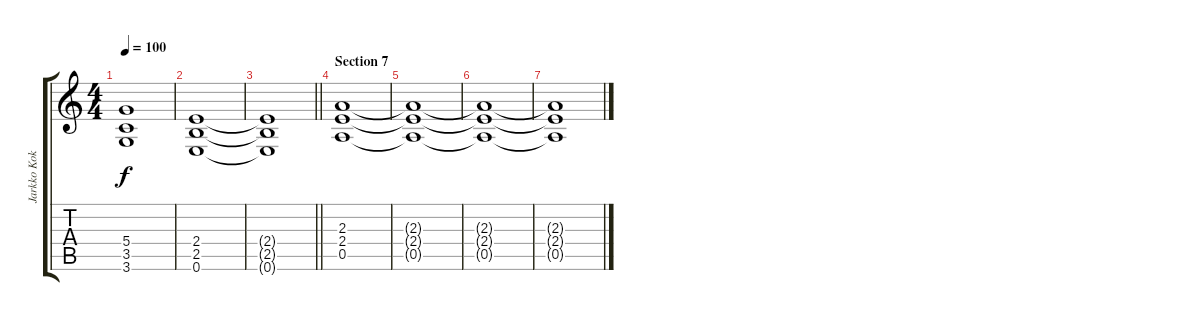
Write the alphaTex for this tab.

\track ("Jarkko Kokko (guitar) " "Jarkko Kok") {instrument distortionguitar}
\staff {score tabs}
\tuning (E4 B3 G3 D3 A2 E2) {hide}
\ts (4 4)
\tempo 100
\clef g2
\ks aminor
(5.4 3.5 3.6).1{dy f} |
(2.4 2.5 0.6).1 |
\barLineRight lightlight
(2.4{t} 2.5{t} 0.6{t}).1 |
\section ("" "Section 7")
(2.3 2.4 0.5).1{volume 0} |
(2.3{t} 2.4{t} 0.5{t}).1 |
(2.3{t} 2.4{t} 0.5{t}).1 |
(2.3{t} 2.4{t} 0.5{t}).1
